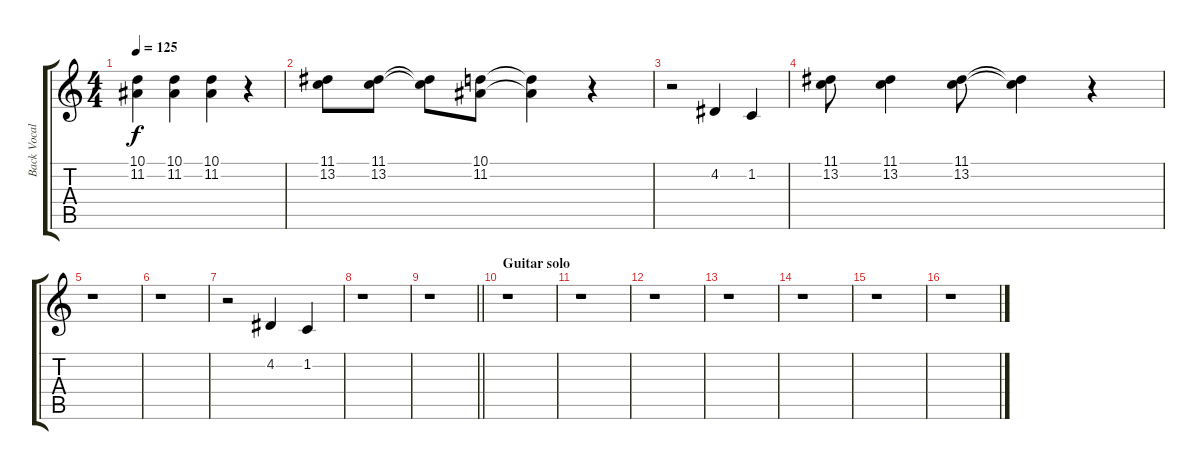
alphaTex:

\track ("Back Vocals" "Back Vocal") {instrument baritonesax}
\staff {score tabs}
\tuning (E4 B3 G3 D3 A2 E2) {hide}
\ts (4 4)
\tempo 125
\clef g2
\ks c
(10.1 11.2).4{dy f} (10.1 11.2).4 (10.1 11.2).4 r.4 |
(11.1 13.2).8 (11.1 13.2).8 (11.1{t} 13.2{t}).8 (10.1 11.2).8 (10.1{t} 11.2{t}).4 r.4 |
r.2 4.2.4 1.2.4 |
(11.1 13.2).8 (11.1 13.2).4 (11.1 13.2).8 (11.1{t} 13.2{t}).4 r.4 |
r.1 |
r.1 |
r.2 4.2.4 1.2.4 |
r.1 |
\barLineRight lightlight
r.1 |
\section ("" "Guitar solo")
r.1 |
r.1 |
r.1 |
r.1 |
r.1 |
r.1 |
r.1
